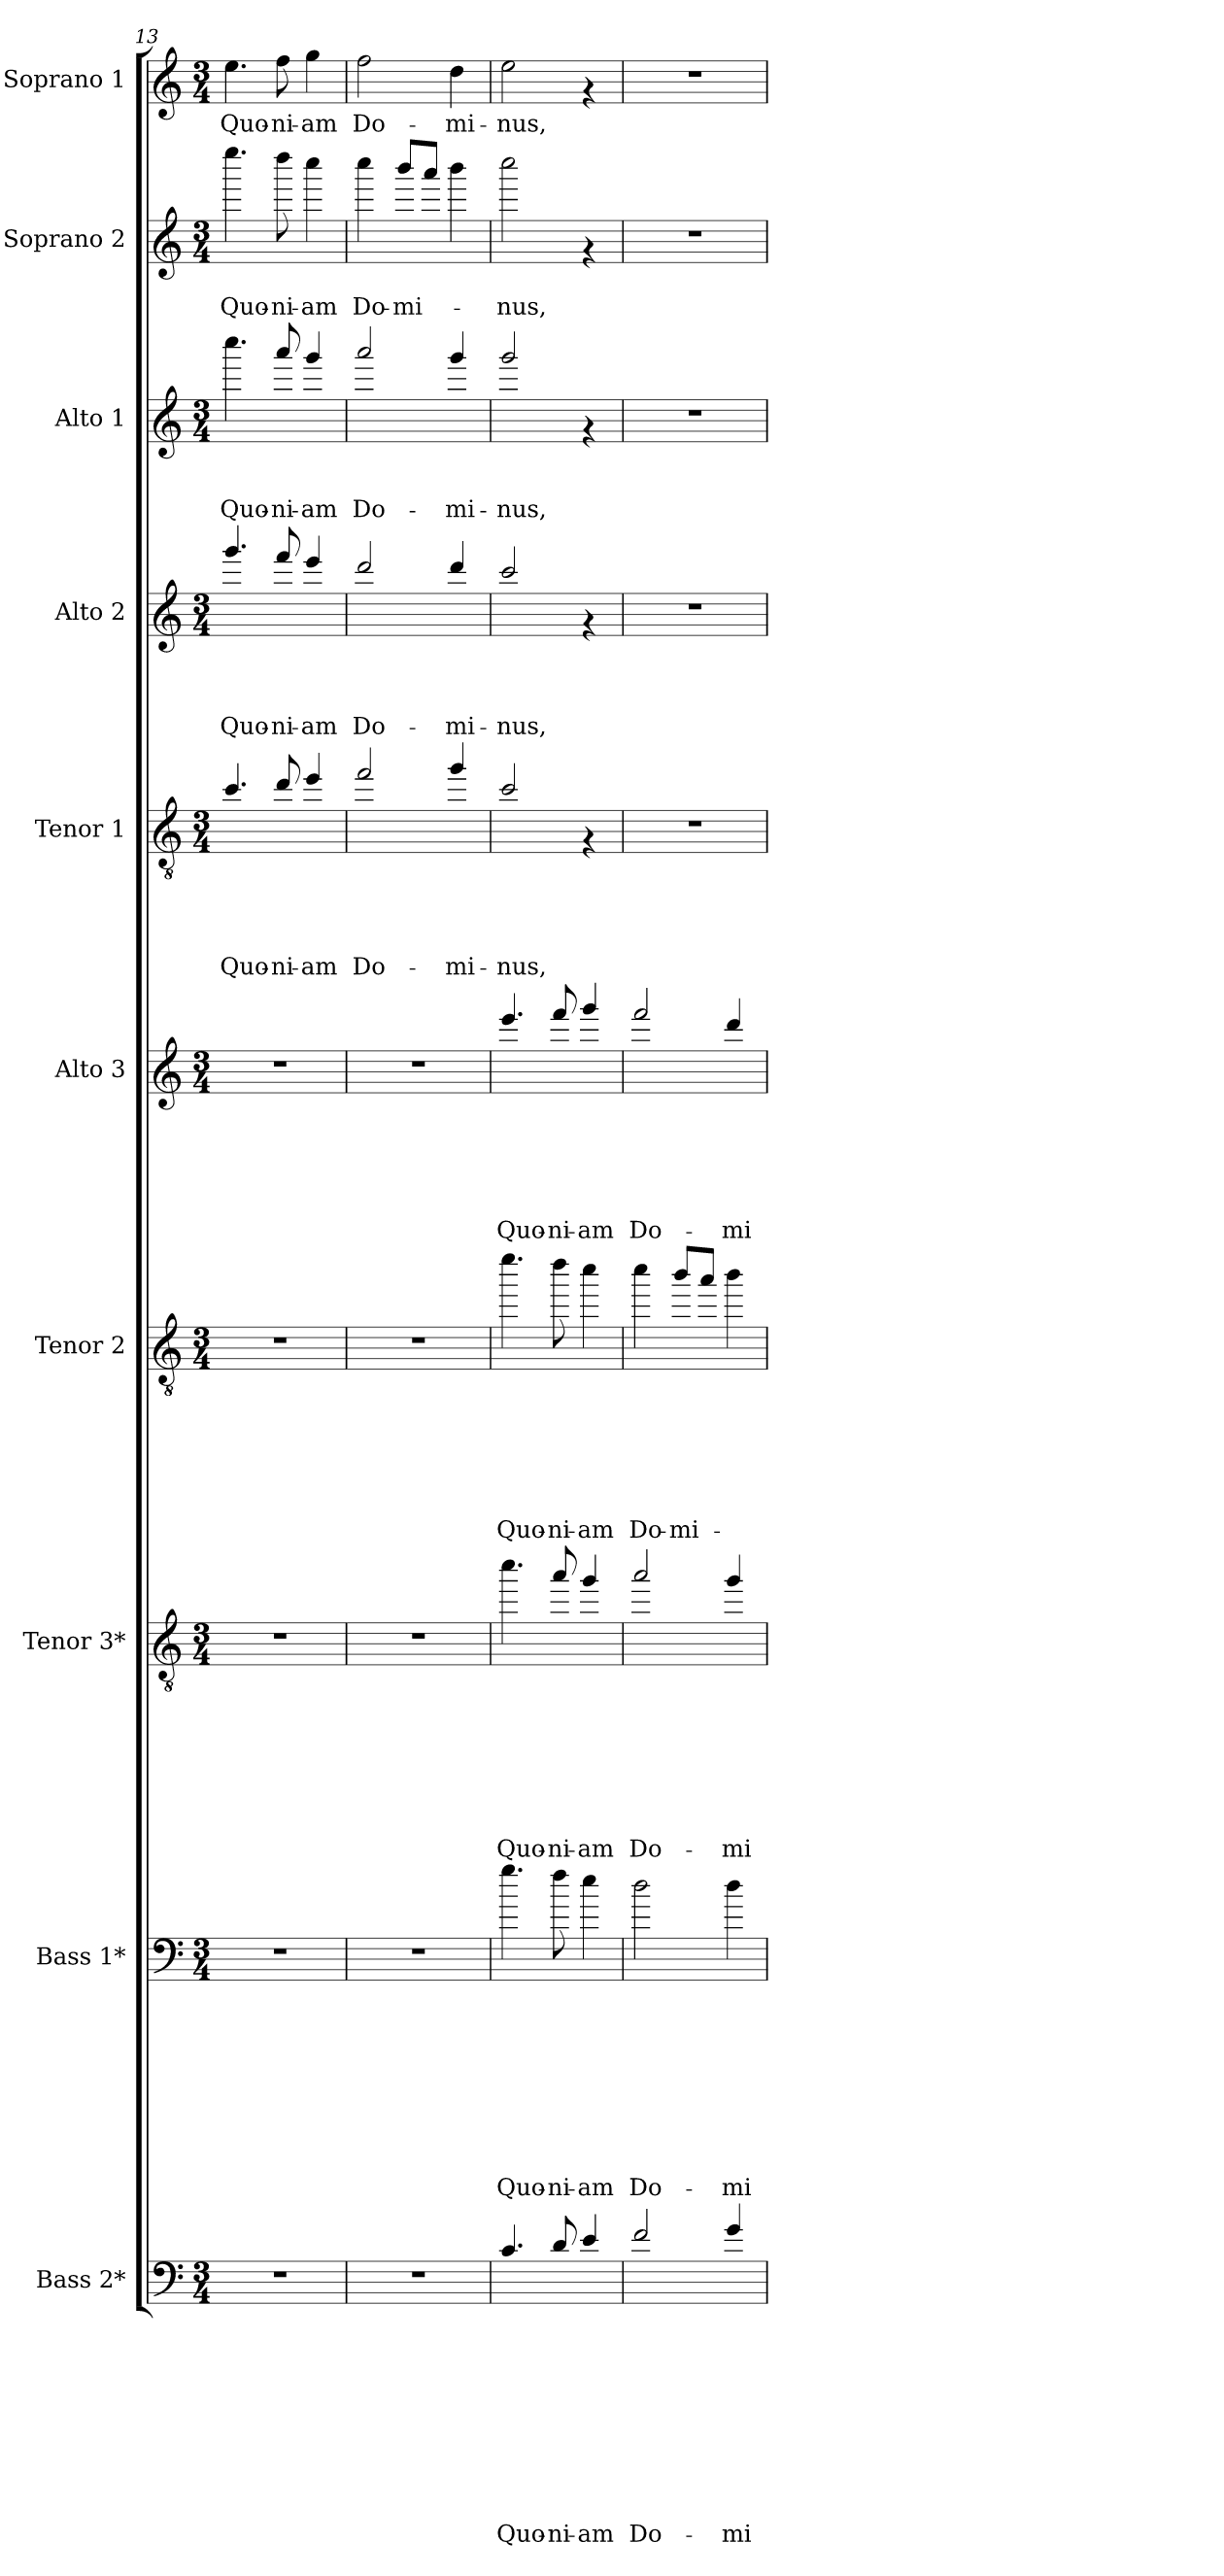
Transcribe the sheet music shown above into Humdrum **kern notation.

**kern	**text	**text	**text	**text	**text	**text	**text	**text	**text	**text	**kern	**text	**text	**text	**text	**text	**text	**text	**text	**text	**kern	**text	**text	**text	**text	**text	**text	**text	**text	**kern	**text	**text	**text	**text	**text	**text	**text	**kern	**text	**text	**text	**text	**text	**text	**kern	**text	**text	**text	**text	**text	**kern	**text	**text	**text	**text	**kern	**text	**text	**text	**kern	**text	**text	**kern	**text
*part10	*part10	*part10	*part10	*part10	*part10	*part10	*part10	*part10	*part10	*part10	*part9	*part9	*part9	*part9	*part9	*part9	*part9	*part9	*part9	*part9	*part8	*part8	*part8	*part8	*part8	*part8	*part8	*part8	*part8	*part7	*part7	*part7	*part7	*part7	*part7	*part7	*part7	*part6	*part6	*part6	*part6	*part6	*part6	*part6	*part5	*part5	*part5	*part5	*part5	*part5	*part4	*part4	*part4	*part4	*part4	*part3	*part3	*part3	*part3	*part2	*part2	*part2	*part1	*part1
*staff10	*staff10	*staff10	*staff10	*staff10	*staff10	*staff10	*staff10	*staff10	*staff10	*staff10	*staff9	*staff9	*staff9	*staff9	*staff9	*staff9	*staff9	*staff9	*staff9	*staff9	*staff8	*staff8	*staff8	*staff8	*staff8	*staff8	*staff8	*staff8	*staff8	*staff7	*staff7	*staff7	*staff7	*staff7	*staff7	*staff7	*staff7	*staff6	*staff6	*staff6	*staff6	*staff6	*staff6	*staff6	*staff5	*staff5	*staff5	*staff5	*staff5	*staff5	*staff4	*staff4	*staff4	*staff4	*staff4	*staff3	*staff3	*staff3	*staff3	*staff2	*staff2	*staff2	*staff1	*staff1
*I"Bass 2*	*	*	*	*	*	*	*	*	*	*	*I"Bass 1*	*	*	*	*	*	*	*	*	*	*I"Tenor 3*	*	*	*	*	*	*	*	*	*I"Tenor 2	*	*	*	*	*	*	*	*I"Alto 3	*	*	*	*	*	*	*I"Tenor 1	*	*	*	*	*	*I"Alto 2	*	*	*	*	*I"Alto 1	*	*	*	*I"Soprano 2	*	*	*I"Soprano 1	*
*I'B.	*	*	*	*	*	*	*	*	*	*	*I'B.	*	*	*	*	*	*	*	*	*	*I'T.	*	*	*	*	*	*	*	*	*I'T.	*	*	*	*	*	*	*	*I'A.	*	*	*	*	*	*	*I'T.	*	*	*	*	*	*I'A.	*	*	*	*	*I'A.	*	*	*	*I'S.	*	*	*I'S.	*
!!LO:PB:g=z
*clefF4	*	*	*	*	*	*	*	*	*	*	*clefF4	*	*	*	*	*	*	*	*	*	*clefGv2	*	*	*	*	*	*	*	*	*clefGv2	*	*	*	*	*	*	*	*clefG2	*	*	*	*	*	*	*clefGv2	*	*	*	*	*	*clefG2	*	*	*	*	*clefG2	*	*	*	*clefG2	*	*	*clefG2	*
*k[]	*	*	*	*	*	*	*	*	*	*	*k[]	*	*	*	*	*	*	*	*	*	*k[]	*	*	*	*	*	*	*	*	*k[]	*	*	*	*	*	*	*	*k[]	*	*	*	*	*	*	*k[]	*	*	*	*	*	*k[]	*	*	*	*	*k[]	*	*	*	*k[]	*	*	*k[]	*
*C:	*	*	*	*	*	*	*	*	*	*	*C:	*	*	*	*	*	*	*	*	*	*C:	*	*	*	*	*	*	*	*	*C:	*	*	*	*	*	*	*	*C:	*	*	*	*	*	*	*C:	*	*	*	*	*	*C:	*	*	*	*	*C:	*	*	*	*C:	*	*	*C:	*
*M3/4	*	*	*	*	*	*	*	*	*	*	*M3/4	*	*	*	*	*	*	*	*	*	*M3/4	*	*	*	*	*	*	*	*	*M3/4	*	*	*	*	*	*	*	*M3/4	*	*	*	*	*	*	*M3/4	*	*	*	*	*	*M3/4	*	*	*	*	*M3/4	*	*	*	*M3/4	*	*	*M3/4	*
=13	=13	=13	=13	=13	=13	=13	=13	=13	=13	=13	=13	=13	=13	=13	=13	=13	=13	=13	=13	=13	=13	=13	=13	=13	=13	=13	=13	=13	=13	=13	=13	=13	=13	=13	=13	=13	=13	=13	=13	=13	=13	=13	=13	=13	=13	=13	=13	=13	=13	=13	=13	=13	=13	=13	=13	=13	=13	=13	=13	=13	=13	=13	=13	=13
!	!	!	!	!	!	!	!	!	!	!	!	!	!	!	!	!	!	!	!	!	!	!	!	!	!	!	!	!	!	!	!	!	!	!	!	!	!	!	!	!	!	!	!	!	!	!	!	!	!	!LO:LY:b	!	!	!	!	!LO:LY:b	!	!	!	!LO:LY:b	!	!	!LO:LY:b	!	!LO:LY:b
2.r	.	.	.	.	.	.	.	.	.	.	2.r	.	.	.	.	.	.	.	.	.	2.r	.	.	.	.	.	.	.	.	2.r	.	.	.	.	.	.	.	2.r	.	.	.	.	.	.	4.cc/	.	.	.	.	Quo-	4.ggg/	.	.	.	Quo-	4.cccc\	.	.	Quo-	4.eeee\	.	Quo-	4.ee\	Quo-
!	!	!	!	!	!	!	!	!	!	!	!	!	!	!	!	!	!	!	!	!	!	!	!	!	!	!	!	!	!	!	!	!	!	!	!	!	!	!	!	!	!	!	!	!	!	!	!	!	!	!LO:LY:b	!	!	!	!	!LO:LY:b	!	!	!	!LO:LY:b	!	!	!LO:LY:b	!	!LO:LY:b
.	.	.	.	.	.	.	.	.	.	.	.	.	.	.	.	.	.	.	.	.	.	.	.	.	.	.	.	.	.	.	.	.	.	.	.	.	.	.	.	.	.	.	.	.	8dd/	.	.	.	.	-ni-	8fff/	.	.	.	-ni-	8aaa/	.	.	-ni-	8dddd\	.	-ni-	8ff\	-ni-
!	!	!	!	!	!	!	!	!	!	!	!	!	!	!	!	!	!	!	!	!	!	!	!	!	!	!	!	!	!	!	!	!	!	!	!	!	!	!	!	!	!	!	!	!	!	!	!	!	!	!LO:LY:b	!	!	!	!	!LO:LY:b	!	!	!	!LO:LY:b	!	!	!LO:LY:b	!	!LO:LY:b
.	.	.	.	.	.	.	.	.	.	.	.	.	.	.	.	.	.	.	.	.	.	.	.	.	.	.	.	.	.	.	.	.	.	.	.	.	.	.	.	.	.	.	.	.	4ee/	.	.	.	.	-am	4eee/	.	.	.	-am	4ggg/	.	.	-am	4cccc\	.	-am	4gg\	-am
=14	=14	=14	=14	=14	=14	=14	=14	=14	=14	=14	=14	=14	=14	=14	=14	=14	=14	=14	=14	=14	=14	=14	=14	=14	=14	=14	=14	=14	=14	=14	=14	=14	=14	=14	=14	=14	=14	=14	=14	=14	=14	=14	=14	=14	=14	=14	=14	=14	=14	=14	=14	=14	=14	=14	=14	=14	=14	=14	=14	=14	=14	=14	=14	=14
!	!	!	!	!	!	!	!	!	!	!	!	!	!	!	!	!	!	!	!	!	!	!	!	!	!	!	!	!	!	!	!	!	!	!	!	!	!	!	!	!	!	!	!	!	!	!	!	!	!	!LO:LY:b	!	!	!	!	!LO:LY:b	!	!	!	!LO:LY:b	!	!	!LO:LY:b	!	!LO:LY:b
2.r	.	.	.	.	.	.	.	.	.	.	2.r	.	.	.	.	.	.	.	.	.	2.r	.	.	.	.	.	.	.	.	2.r	.	.	.	.	.	.	.	2.r	.	.	.	.	.	.	2ff/	.	.	.	.	Do-	2ddd/	.	.	.	Do-	2aaa/	.	.	Do-	4cccc\	.	Do-	2ff\	Do-
!	!	!	!	!	!	!	!	!	!	!	!	!	!	!	!	!	!	!	!	!	!	!	!	!	!	!	!	!	!	!	!	!	!	!	!	!	!	!	!	!	!	!	!	!	!	!	!	!	!	!	!	!	!	!	!	!	!	!	!	!	!	!LO:LY:b	!	!
.	.	.	.	.	.	.	.	.	.	.	.	.	.	.	.	.	.	.	.	.	.	.	.	.	.	.	.	.	.	.	.	.	.	.	.	.	.	.	.	.	.	.	.	.	.	.	.	.	.	.	.	.	.	.	.	.	.	.	.	8bbb/L	.	-mi-	.	.
.	.	.	.	.	.	.	.	.	.	.	.	.	.	.	.	.	.	.	.	.	.	.	.	.	.	.	.	.	.	.	.	.	.	.	.	.	.	.	.	.	.	.	.	.	.	.	.	.	.	.	.	.	.	.	.	.	.	.	.	8aaa/J	.	.	.	.
!	!	!	!	!	!	!	!	!	!	!	!	!	!	!	!	!	!	!	!	!	!	!	!	!	!	!	!	!	!	!	!	!	!	!	!	!	!	!	!	!	!	!	!	!	!	!	!	!	!	!LO:LY:b	!	!	!	!	!LO:LY:b	!	!	!	!LO:LY:b	!	!	!	!	!LO:LY:b
.	.	.	.	.	.	.	.	.	.	.	.	.	.	.	.	.	.	.	.	.	.	.	.	.	.	.	.	.	.	.	.	.	.	.	.	.	.	.	.	.	.	.	.	.	4gg/	.	.	.	.	-mi-	4ddd/	.	.	.	-mi-	4ggg/	.	.	-mi-	4bbb\	.	.	4dd\	-mi-
=15	=15	=15	=15	=15	=15	=15	=15	=15	=15	=15	=15	=15	=15	=15	=15	=15	=15	=15	=15	=15	=15	=15	=15	=15	=15	=15	=15	=15	=15	=15	=15	=15	=15	=15	=15	=15	=15	=15	=15	=15	=15	=15	=15	=15	=15	=15	=15	=15	=15	=15	=15	=15	=15	=15	=15	=15	=15	=15	=15	=15	=15	=15	=15	=15
!	!	!	!	!	!	!	!	!	!	!LO:LY:b:rj	!	!	!	!	!	!	!	!	!	!LO:LY:b	!	!	!	!	!	!	!	!	!LO:LY:b	!	!	!	!	!	!	!	!LO:LY:b	!	!	!	!	!	!	!LO:LY:b	!	!	!	!	!	!LO:LY:b	!	!	!	!	!LO:LY:b	!	!	!	!LO:LY:b	!	!	!LO:LY:b	!	!LO:LY:b
4.c/	.	.	.	.	.	.	.	.	.	Quo-	4.gg\	.	.	.	.	.	.	.	.	Quo-	4.ccc\	.	.	.	.	.	.	.	Quo-	4.eee\	.	.	.	.	.	.	Quo-	4.eee/	.	.	.	.	.	Quo-	2cc/	.	.	.	.	-nus,	2ccc/	.	.	.	-nus,	2ggg/	.	.	-nus,	2cccc\	.	-nus,	2ee\	-nus,
!	!	!	!	!	!	!	!	!	!	!LO:LY:b:rj	!	!	!	!	!	!	!	!	!	!LO:LY:b	!	!	!	!	!	!	!	!	!LO:LY:b	!	!	!	!	!	!	!	!LO:LY:b	!	!	!	!	!	!	!LO:LY:b	!	!	!	!	!	!	!	!	!	!	!	!	!	!	!	!	!	!	!	!
8d/	.	.	.	.	.	.	.	.	.	-ni-	8ff\	.	.	.	.	.	.	.	.	-ni-	8aa/	.	.	.	.	.	.	.	-ni-	8ddd\	.	.	.	.	.	.	-ni-	8fff/	.	.	.	.	.	-ni-	.	.	.	.	.	.	.	.	.	.	.	.	.	.	.	.	.	.	.	.
!	!	!	!	!	!	!	!	!	!	!LO:LY:b:rj	!	!	!	!	!	!	!	!	!	!LO:LY:b	!	!	!	!	!	!	!	!	!LO:LY:b	!	!	!	!	!	!	!	!LO:LY:b	!	!	!	!	!	!	!LO:LY:b	!	!	!	!	!	!	!	!	!	!	!	!	!	!	!	!	!	!	!	!
4e/	.	.	.	.	.	.	.	.	.	-am	4ee\	.	.	.	.	.	.	.	.	-am	4gg/	.	.	.	.	.	.	.	-am	4ccc\	.	.	.	.	.	.	-am	4ggg/	.	.	.	.	.	-am	4rF	.	.	.	.	.	4rf	.	.	.	.	4rf	.	.	.	4rf	.	.	4rf	.
=16	=16	=16	=16	=16	=16	=16	=16	=16	=16	=16	=16	=16	=16	=16	=16	=16	=16	=16	=16	=16	=16	=16	=16	=16	=16	=16	=16	=16	=16	=16	=16	=16	=16	=16	=16	=16	=16	=16	=16	=16	=16	=16	=16	=16	=16	=16	=16	=16	=16	=16	=16	=16	=16	=16	=16	=16	=16	=16	=16	=16	=16	=16	=16	=16
!	!	!	!	!	!	!	!	!	!	!LO:LY:b:rj	!	!	!	!	!	!	!	!	!	!LO:LY:b	!	!	!	!	!	!	!	!	!LO:LY:b	!	!	!	!	!	!	!	!LO:LY:b	!	!	!	!	!	!	!LO:LY:b	!	!	!	!	!	!	!	!	!	!	!	!	!	!	!	!	!	!	!	!
2f/	.	.	.	.	.	.	.	.	.	Do-	2dd\	.	.	.	.	.	.	.	.	Do-	2aa/	.	.	.	.	.	.	.	Do-	4ccc\	.	.	.	.	.	.	Do-	2fff/	.	.	.	.	.	Do-	2.r	.	.	.	.	.	2.r	.	.	.	.	2.r	.	.	.	2.r	.	.	2.r	.
!	!	!	!	!	!	!	!	!	!	!	!	!	!	!	!	!	!	!	!	!	!	!	!	!	!	!	!	!	!	!	!	!	!	!	!	!	!LO:LY:b	!	!	!	!	!	!	!	!	!	!	!	!	!	!	!	!	!	!	!	!	!	!	!	!	!	!	!
.	.	.	.	.	.	.	.	.	.	.	.	.	.	.	.	.	.	.	.	.	.	.	.	.	.	.	.	.	.	8bb/L	.	.	.	.	.	.	-mi-	.	.	.	.	.	.	.	.	.	.	.	.	.	.	.	.	.	.	.	.	.	.	.	.	.	.	.
.	.	.	.	.	.	.	.	.	.	.	.	.	.	.	.	.	.	.	.	.	.	.	.	.	.	.	.	.	.	8aa/J	.	.	.	.	.	.	.	.	.	.	.	.	.	.	.	.	.	.	.	.	.	.	.	.	.	.	.	.	.	.	.	.	.	.
!	!	!	!	!	!	!	!	!	!	!LO:LY:b:rj	!	!	!	!	!	!	!	!	!	!LO:LY:b	!	!	!	!	!	!	!	!	!LO:LY:b	!	!	!	!	!	!	!	!	!	!	!	!	!	!	!LO:LY:b	!	!	!	!	!	!	!	!	!	!	!	!	!	!	!	!	!	!	!	!
4g/	.	.	.	.	.	.	.	.	.	-mi-	4dd\	.	.	.	.	.	.	.	.	-mi-	4gg/	.	.	.	.	.	.	.	-mi-	4bb\	.	.	.	.	.	.	.	4ddd/	.	.	.	.	.	-mi-	.	.	.	.	.	.	.	.	.	.	.	.	.	.	.	.	.	.	.	.
=	=	=	=	=	=	=	=	=	=	=	=	=	=	=	=	=	=	=	=	=	=	=	=	=	=	=	=	=	=	=	=	=	=	=	=	=	=	=	=	=	=	=	=	=	=	=	=	=	=	=	=	=	=	=	=	=	=	=	=	=	=	=	=	=
*-	*-	*-	*-	*-	*-	*-	*-	*-	*-	*-	*-	*-	*-	*-	*-	*-	*-	*-	*-	*-	*-	*-	*-	*-	*-	*-	*-	*-	*-	*-	*-	*-	*-	*-	*-	*-	*-	*-	*-	*-	*-	*-	*-	*-	*-	*-	*-	*-	*-	*-	*-	*-	*-	*-	*-	*-	*-	*-	*-	*-	*-	*-	*-	*-
